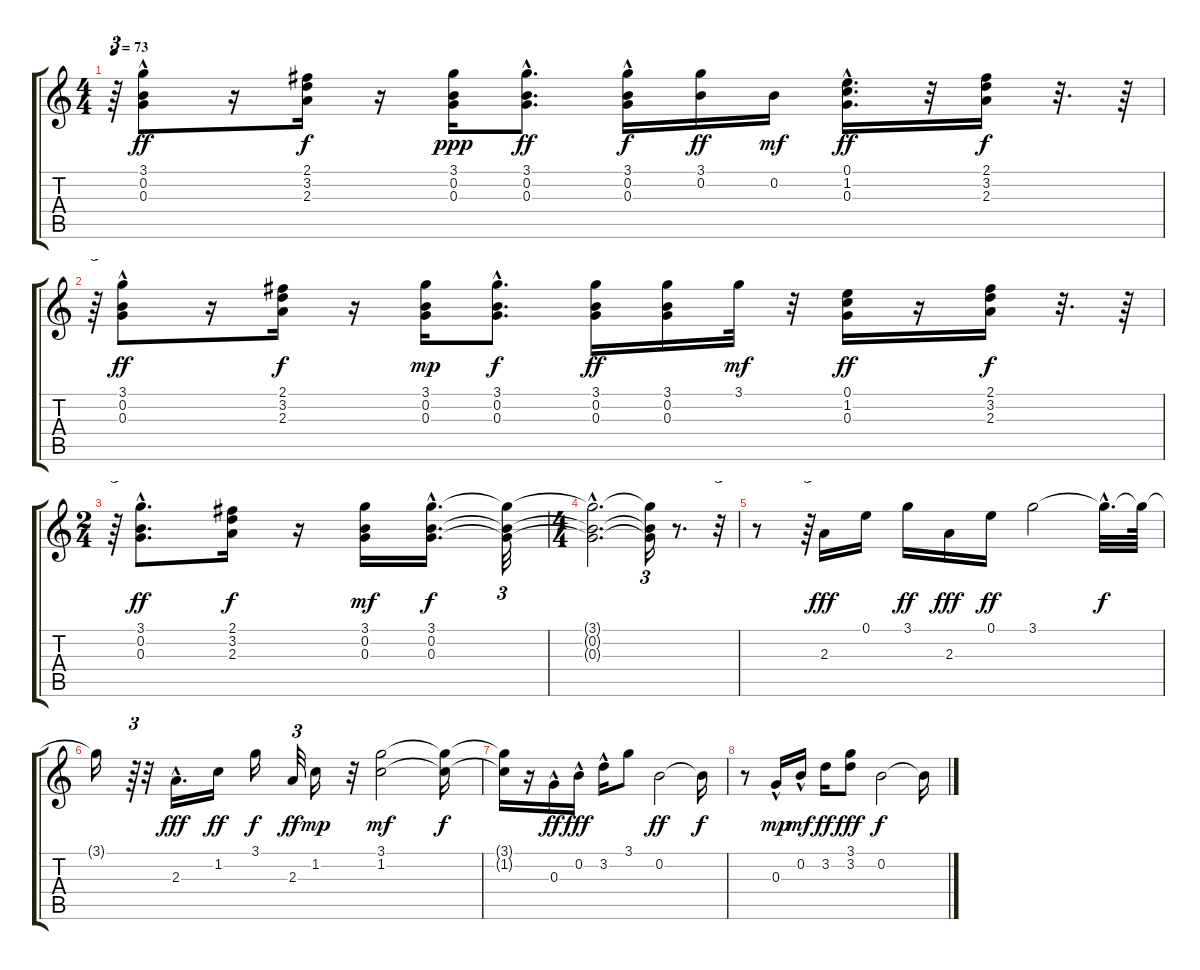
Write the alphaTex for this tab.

\track "" {instrument acousticguitarsteel}
\staff {score tabs}
\tuning (E4 B3 G3 D3 A2 E2) {hide}
\ts (4 4)
\tempo 73
\clef g2
\ks c
r.64{tu (3 2) dy f} (3.1{hac} 0.2 0.3).8{dy ff} r.16 (2.1 3.2 2.3).16{dy f} r.16 (3.1 0.2 0.3).16{dy ppp} (3.1{hac} 0.2{hac} 0.3{hac}).8{d dy ff} (3.1 0.2 0.3{hac}).16{dy f} (3.1 0.2).16{dy ff} 0.2.16{dy mf} (0.1{hac} 1.2 0.3{hac}).16{d dy ff} r.32 (2.1 3.2 2.3).16{dy f} r.32{d} r.64 |
r.64{tu (3 2)} (3.1{hac} 0.2 0.3).8{dy ff} r.16 (2.1 3.2 2.3).16{dy f} r.16 (3.1 0.2 0.3).16{dy mp} (3.1{hac} 0.2{hac} 0.3{hac}).8{d dy f} (3.1 0.2 0.3).16{dy ff} (3.1 0.2 0.3).16 3.1.32{dy mf} r.32 (0.1 1.2 0.3).16{dy ff} r.16 (2.1 3.2 2.3).16{dy f} r.32{d} r.64 |
\ts (2 4)
r.64{tu (3 2)} (3.1 0.2{hac} 0.3{hac}).8{d dy ff} (2.1 3.2 2.3).16{dy f} r.16 (3.1 0.2 0.3).16{dy mf} (3.1{hac} 0.2{hac} 0.3{hac}).16{d dy f} (3.1{t} 0.2{t} 0.3{t}).32{tu (3 2)} |
\ts (4 4)
(3.1{hac t} 0.2{hac t} 0.3{hac t}).2{d} (3.1{t} 0.2{t} 0.3{t}).16{tu (3 2)} r.8{d} r.32{tu (3 2)} |
r.8 r.64{tu (3 2)} 2.3.16{dy fff} 0.1.16 3.1.16{dy ff} 2.3.16{dy fff} 0.1.16{dy ff} 3.1.2 3.1{hac t}.32{d dy f} 3.1{t}.64 |
3.1{t}.16 r.64{tu (3 2)} r.32 2.3{hac}.16{d dy fff} 1.2.16{dy ff} 3.1.16{dy f} 2.3.32{tu (3 2) dy ff} 1.2.16{dy mp} r.32 (3.1 1.2).2{dy mf} (3.1{t} 1.2{t}).16{dy f} |
(3.1{t} 1.2{t}).16 r.16 0.3{hac}.16{dy ff} 0.2{hac}.16{dy fff} 3.2{hac}.16 3.1.8 0.2.2{dy ff} 0.2{t}.16{dy f} |
r.8 0.3{hac}.16{dy mp} 0.2{hac}.16{dy mf} 3.2.16{dy ff} (3.1 3.2).8{dy fff} 0.2.2{dy f} 0.2{t}.16
